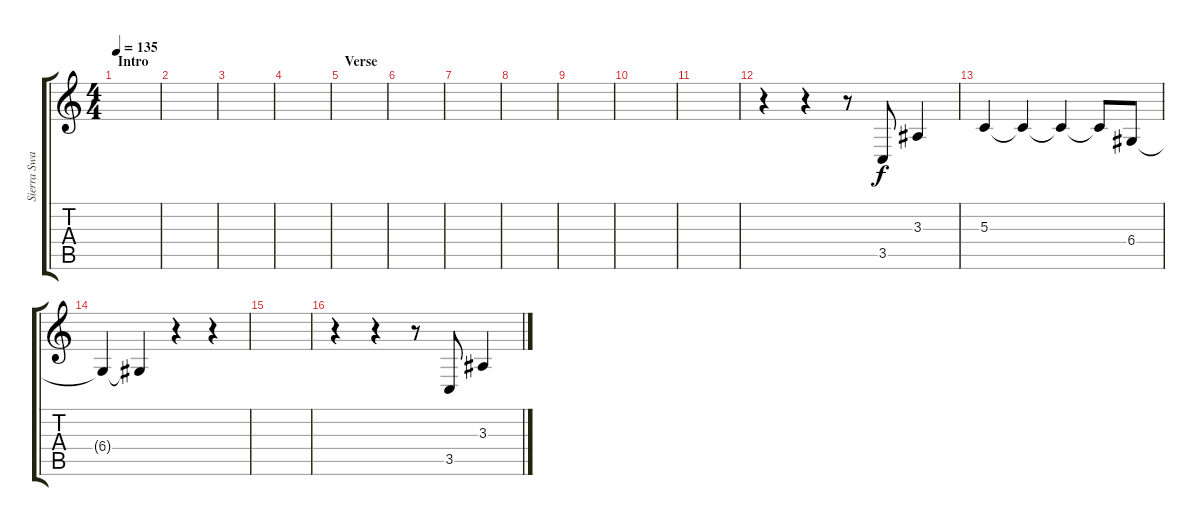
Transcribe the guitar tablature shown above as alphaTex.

\track ("Sierra Swan (Vocals)" "Sierra Swa") {instrument harmonica}
\staff {score tabs}
\tuning (E4 B3 G3 D3 A2 E2) {hide}
\ts (4 4)
\section ("" "Intro")
\tempo 135
\clef g2
\ks c
|
|
|
|
\section ("" "Verse")
|
|
|
|
|
|
|
r.4 r.4 r.8 3.5.8 3.3.4 |
5.3.4 5.3{t}.4 5.3{t}.4 5.3{t}.8 6.4.8 |
6.4{t}.4 6.4{t}.4 r.4 r.4 |
|
r.4 r.4 r.8 3.5.8 3.3.4
